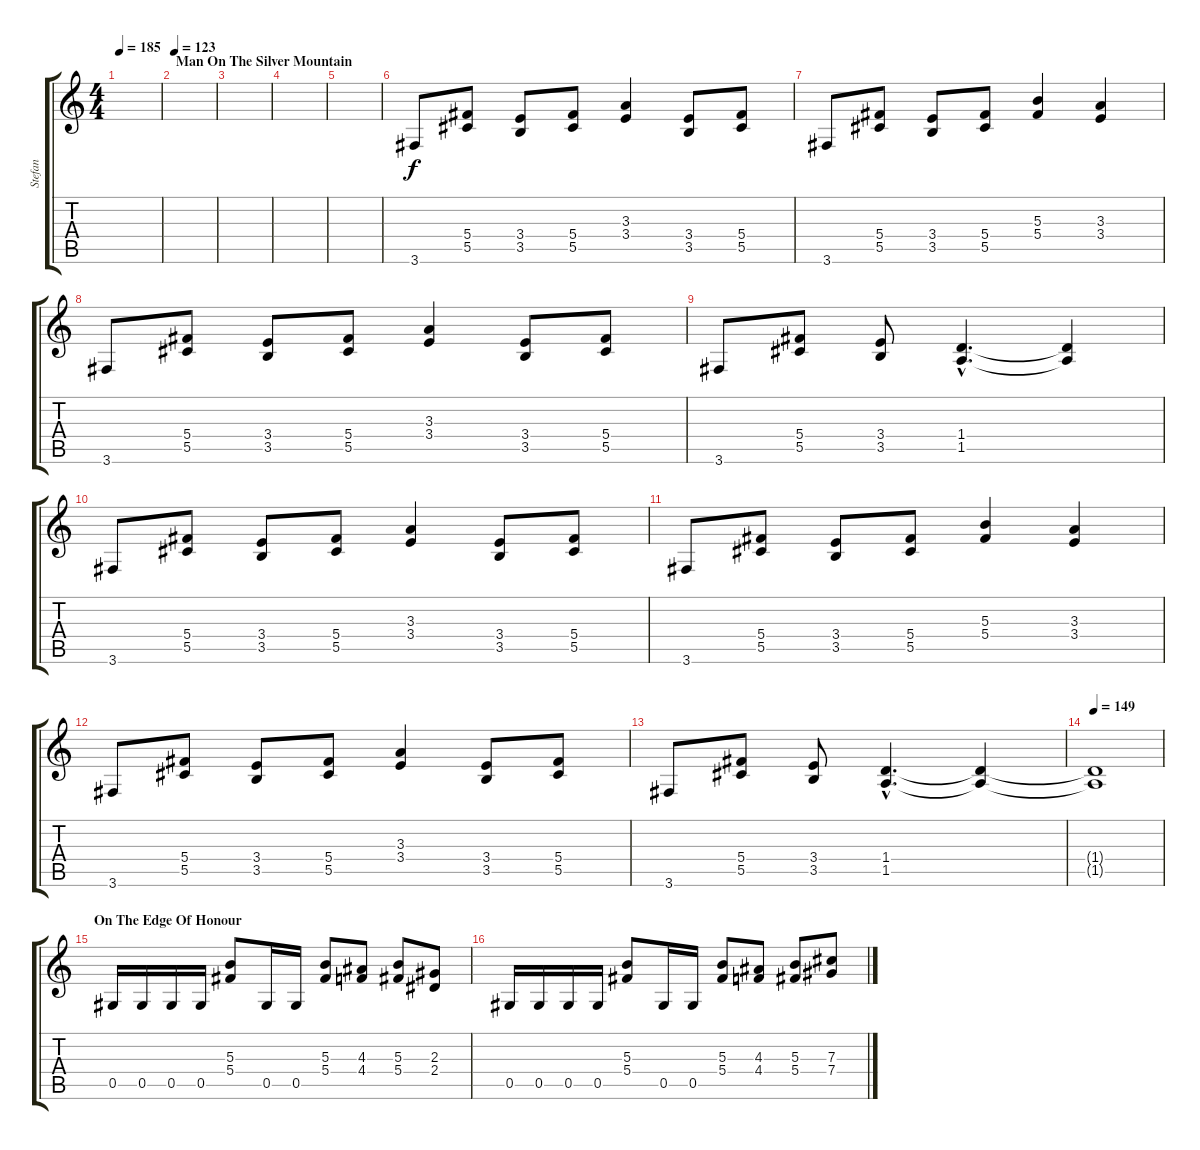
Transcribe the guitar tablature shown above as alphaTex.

\track ("Stefan" "Stefan") {instrument distortionguitar}
\staff {score tabs}
\tuning (Eb4 Bb3 Gb3 Db3 Ab2 Eb2) {hide}
\ts (4 4)
\tempo 185
\clef g2
\ks c
|
\section ("" "Man On The Silver Mountain")
\tempo 123
|
|
|
|
3.6.8 (5.4 5.5).8 (3.4 3.5).8 (5.4 5.5).8 (3.3 3.4).4 (3.4 3.5).8 (5.4 5.5).8 |
3.6.8 (5.4 5.5).8 (3.4 3.5).8 (5.4 5.5).8 (5.3 5.4).4 (3.3 3.4).4 |
3.6.8 (5.4 5.5).8 (3.4 3.5).8 (5.4 5.5).8 (3.3 3.4).4 (3.4 3.5).8 (5.4 5.5).8 |
3.6.8 (5.4 5.5).8 (3.4 3.5).8 (1.4{hac} 1.5{hac}).4{d} (1.4{t} 1.5{t}).4 |
3.6.8 (5.4 5.5).8 (3.4 3.5).8 (5.4 5.5).8 (3.3 3.4).4 (3.4 3.5).8 (5.4 5.5).8 |
3.6.8 (5.4 5.5).8 (3.4 3.5).8 (5.4 5.5).8 (5.3 5.4).4 (3.3 3.4).4 |
3.6.8 (5.4 5.5).8 (3.4 3.5).8 (5.4 5.5).8 (3.3 3.4).4 (3.4 3.5).8 (5.4 5.5).8 |
3.6.8 (5.4 5.5).8 (3.4 3.5).8 (1.4{hac} 1.5{hac}).4{d} (1.4{t} 1.5{t}).4 |
\tempo 149
(1.4{t} 1.5{t}).1{volume 0} |
\section ("" "On The Edge Of Honour")
0.5.16{volume 13} 0.5.16 0.5.16 0.5.16 (5.3 5.4).8 0.5.16 0.5.16 (5.3 5.4).8 (4.3 4.4).8 (5.3 5.4).8 (2.3 2.4).8 |
0.5.16 0.5.16 0.5.16 0.5.16 (5.3 5.4).8 0.5.16 0.5.16 (5.3 5.4).8 (4.3 4.4).8 (5.3 5.4).8 (7.3 7.4).8
